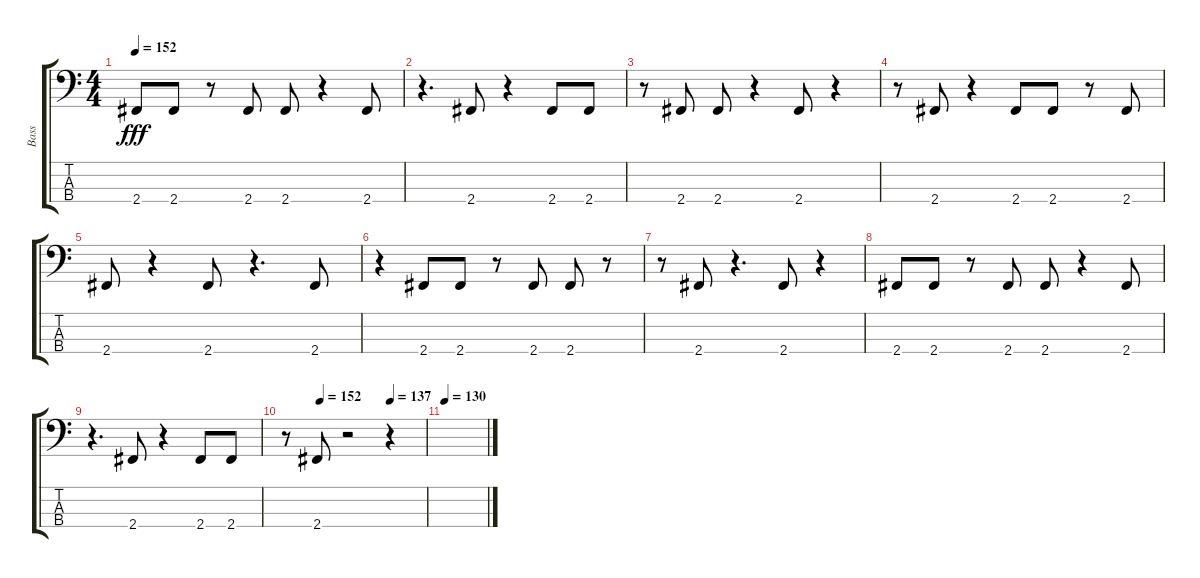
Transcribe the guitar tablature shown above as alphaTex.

\track ("Bass" "Bass") {instrument electricbasspick}
\staff {score tabs}
\tuning (G2 D2 A1 E1) {hide}
\ts (4 4)
\tempo 152
\clef f4
\ks c
2.4.8{dy fff} 2.4.8 r.8 2.4.8 2.4.8 r.4 2.4.8 |
r.4{d} 2.4.8 r.4 2.4.8 2.4.8 |
r.8 2.4.8 2.4.8 r.4 2.4.8 r.4 |
r.8 2.4.8 r.4 2.4.8 2.4.8 r.8 2.4.8 |
2.4.8 r.4 2.4.8 r.4{d} 2.4.8 |
r.4 2.4.8 2.4.8 r.8 2.4.8 2.4.8 r.8 |
r.8 2.4.8 r.4{d} 2.4.8 r.4 |
2.4.8 2.4.8 r.8 2.4.8 2.4.8 r.4 2.4.8 |
r.4{d} 2.4.8 r.4 2.4.8 2.4.8 |
\tempo (152 0.25)
\tempo (137 0.75)
r.8 2.4.8 r.2 r.4 |
\tempo 130
